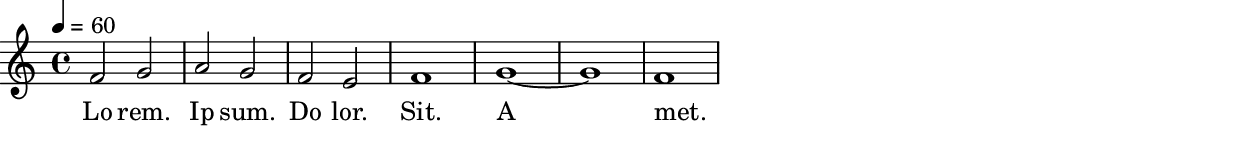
%% Generated by lilypond-book
%% Options: [exampleindent=10.16\mm,indent=0\mm,line-width=160\mm,paper-height=845.047\pt,paper-width=597.508\pt,papersize='(cons (* 597.508 pt) (* 845.047 pt))]
\include "lilypond-book-preamble.ly"


% ****************************************************************
% Start cut-&-pastable-section
% ****************************************************************

#(ly:set-option 'eps-box-padding 3.000000)



\paper {
  #(set-paper-size '(cons (* 597.508 pt) (* 845.047 pt)))
  indent = 0\mm
  line-width = 160\mm
  % offset the left padding, also add 1mm as lilypond creates cropped
  % images with a little space on the right
  line-width = #(- line-width (* mm  3.000000) (* mm 1))
}

\layout {
  
}




% ****************************************************************
% ly snippet:
% ****************************************************************
\sourcefilename "out-www/recovered/lyric-repeat-count-midi.ly"
\sourcefileline 0
% Lily was here -- automatically converted by midi2ly.py from out-www/lyric-repeat-count.midi
\version "2.14.0"

\layout {
  \context {
    \Voice
    \remove Note_heads_engraver
    \consists Completion_heads_engraver
    \remove Rest_engraver
    \consists Completion_rest_engraver
  }
}

% included from ./out-www/lyric-repeat-count.header
\header {
texidoc=""
options=""
}
% end

trackAchannelA = {
  
  % [TEXT_EVENT] creator: 
  
  % [TEXT_EVENT] LilyPond 2.25.26              
  
  \time 4/4
  
  \tempo 4 = 60
  \skip 1*7 
}

trackA = <<
  \context Voice = voiceA \trackAchannelA
>>


trackBchannelA = {
  \skip 1*7 
}

trackBchannelB = \relative c {
  f'2 g 
  | % 2
  a g 
  | % 3
  f e 
  | % 4
  f1 
  | % 5
  g\breve f1 
  | % 8
  
}

trackB = <<
  \context Voice = voiceA \trackBchannelA
  \context Voice = voiceB \trackBchannelB
>>


trackCchannelA = \lyricmode {
  "Lo"2 "rem." 
  | % 2
  "Ip" "sum." 
  | % 3
  "Do" "lor." 
  | % 4
  "Sit."1 
  | % 5
  "A"\breve "met."4 " "2. 
  | % 8
  
}

trackC = <<
  \context Lyrics = voiceA \trackCchannelA
>>


\score {
  <<
    \context Staff=trackB \trackA
    \context Staff=trackB \trackB
    \context Lyrics=trackC \trackC
  >>
  \layout {}
  \midi {}
}



% ****************************************************************
% end ly snippet
% ****************************************************************
